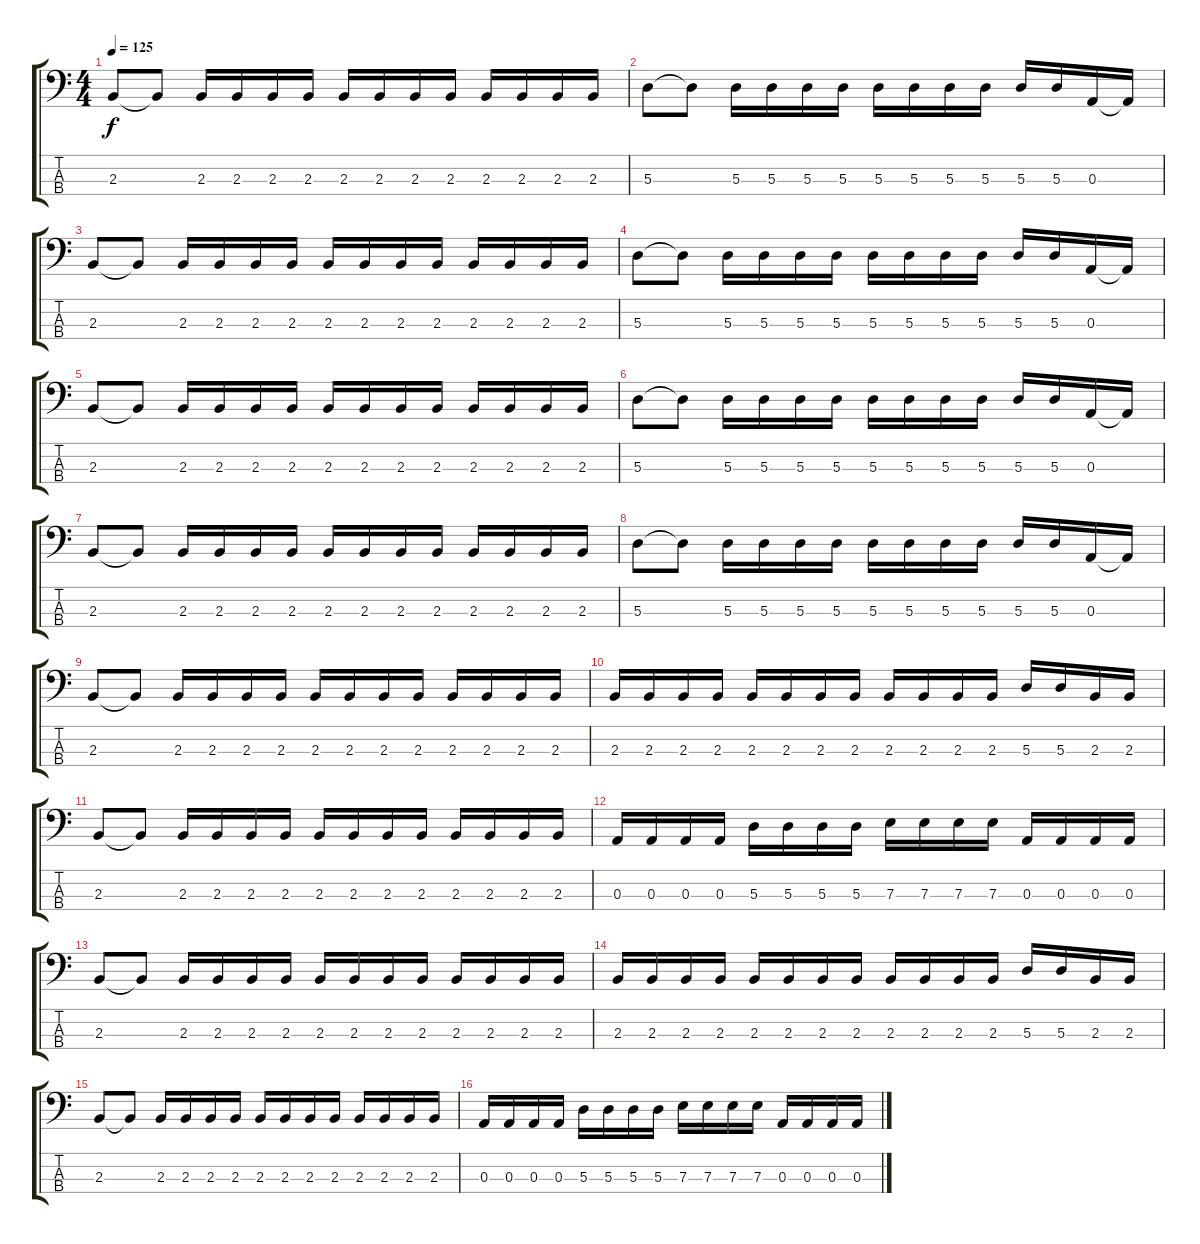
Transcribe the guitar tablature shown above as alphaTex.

\track "" {instrument electricbasspick}
\staff {score tabs}
\tuning (G2 D2 A1 E1) {hide}
\ts (4 4)
\tempo 125
\clef f4
\ks c
2.3.8{dy f} 2.3{t}.8 2.3.16 2.3.16 2.3.16 2.3.16 2.3.16 2.3.16 2.3.16 2.3.16 2.3.16 2.3.16 2.3.16 2.3.16 |
5.3.8 5.3{t}.8 5.3.16 5.3.16 5.3.16 5.3.16 5.3.16 5.3.16 5.3.16 5.3.16 5.3.16 5.3.16 0.3.16 0.3{t}.16 |
2.3.8 2.3{t}.8 2.3.16 2.3.16 2.3.16 2.3.16 2.3.16 2.3.16 2.3.16 2.3.16 2.3.16 2.3.16 2.3.16 2.3.16 |
5.3.8 5.3{t}.8 5.3.16 5.3.16 5.3.16 5.3.16 5.3.16 5.3.16 5.3.16 5.3.16 5.3.16 5.3.16 0.3.16 0.3{t}.16 |
2.3.8 2.3{t}.8 2.3.16 2.3.16 2.3.16 2.3.16 2.3.16 2.3.16 2.3.16 2.3.16 2.3.16 2.3.16 2.3.16 2.3.16 |
5.3.8 5.3{t}.8 5.3.16 5.3.16 5.3.16 5.3.16 5.3.16 5.3.16 5.3.16 5.3.16 5.3.16 5.3.16 0.3.16 0.3{t}.16 |
2.3.8 2.3{t}.8 2.3.16 2.3.16 2.3.16 2.3.16 2.3.16 2.3.16 2.3.16 2.3.16 2.3.16 2.3.16 2.3.16 2.3.16 |
5.3.8 5.3{t}.8 5.3.16 5.3.16 5.3.16 5.3.16 5.3.16 5.3.16 5.3.16 5.3.16 5.3.16 5.3.16 0.3.16 0.3{t}.16 |
2.3.8 2.3{t}.8 2.3.16 2.3.16 2.3.16 2.3.16 2.3.16 2.3.16 2.3.16 2.3.16 2.3.16 2.3.16 2.3.16 2.3.16 |
2.3.16 2.3.16 2.3.16 2.3.16 2.3.16 2.3.16 2.3.16 2.3.16 2.3.16 2.3.16 2.3.16 2.3.16 5.3.16 5.3.16 2.3.16 2.3.16 |
2.3.8 2.3{t}.8 2.3.16 2.3.16 2.3.16 2.3.16 2.3.16 2.3.16 2.3.16 2.3.16 2.3.16 2.3.16 2.3.16 2.3.16 |
0.3.16 0.3.16 0.3.16 0.3.16 5.3.16 5.3.16 5.3.16 5.3.16 7.3.16 7.3.16 7.3.16 7.3.16 0.3.16 0.3.16 0.3.16 0.3.16 |
2.3.8 2.3{t}.8 2.3.16 2.3.16 2.3.16 2.3.16 2.3.16 2.3.16 2.3.16 2.3.16 2.3.16 2.3.16 2.3.16 2.3.16 |
2.3.16 2.3.16 2.3.16 2.3.16 2.3.16 2.3.16 2.3.16 2.3.16 2.3.16 2.3.16 2.3.16 2.3.16 5.3.16 5.3.16 2.3.16 2.3.16 |
2.3.8 2.3{t}.8 2.3.16 2.3.16 2.3.16 2.3.16 2.3.16 2.3.16 2.3.16 2.3.16 2.3.16 2.3.16 2.3.16 2.3.16 |
0.3.16 0.3.16 0.3.16 0.3.16 5.3.16 5.3.16 5.3.16 5.3.16 7.3.16 7.3.16 7.3.16 7.3.16 0.3.16 0.3.16 0.3.16 0.3.16
